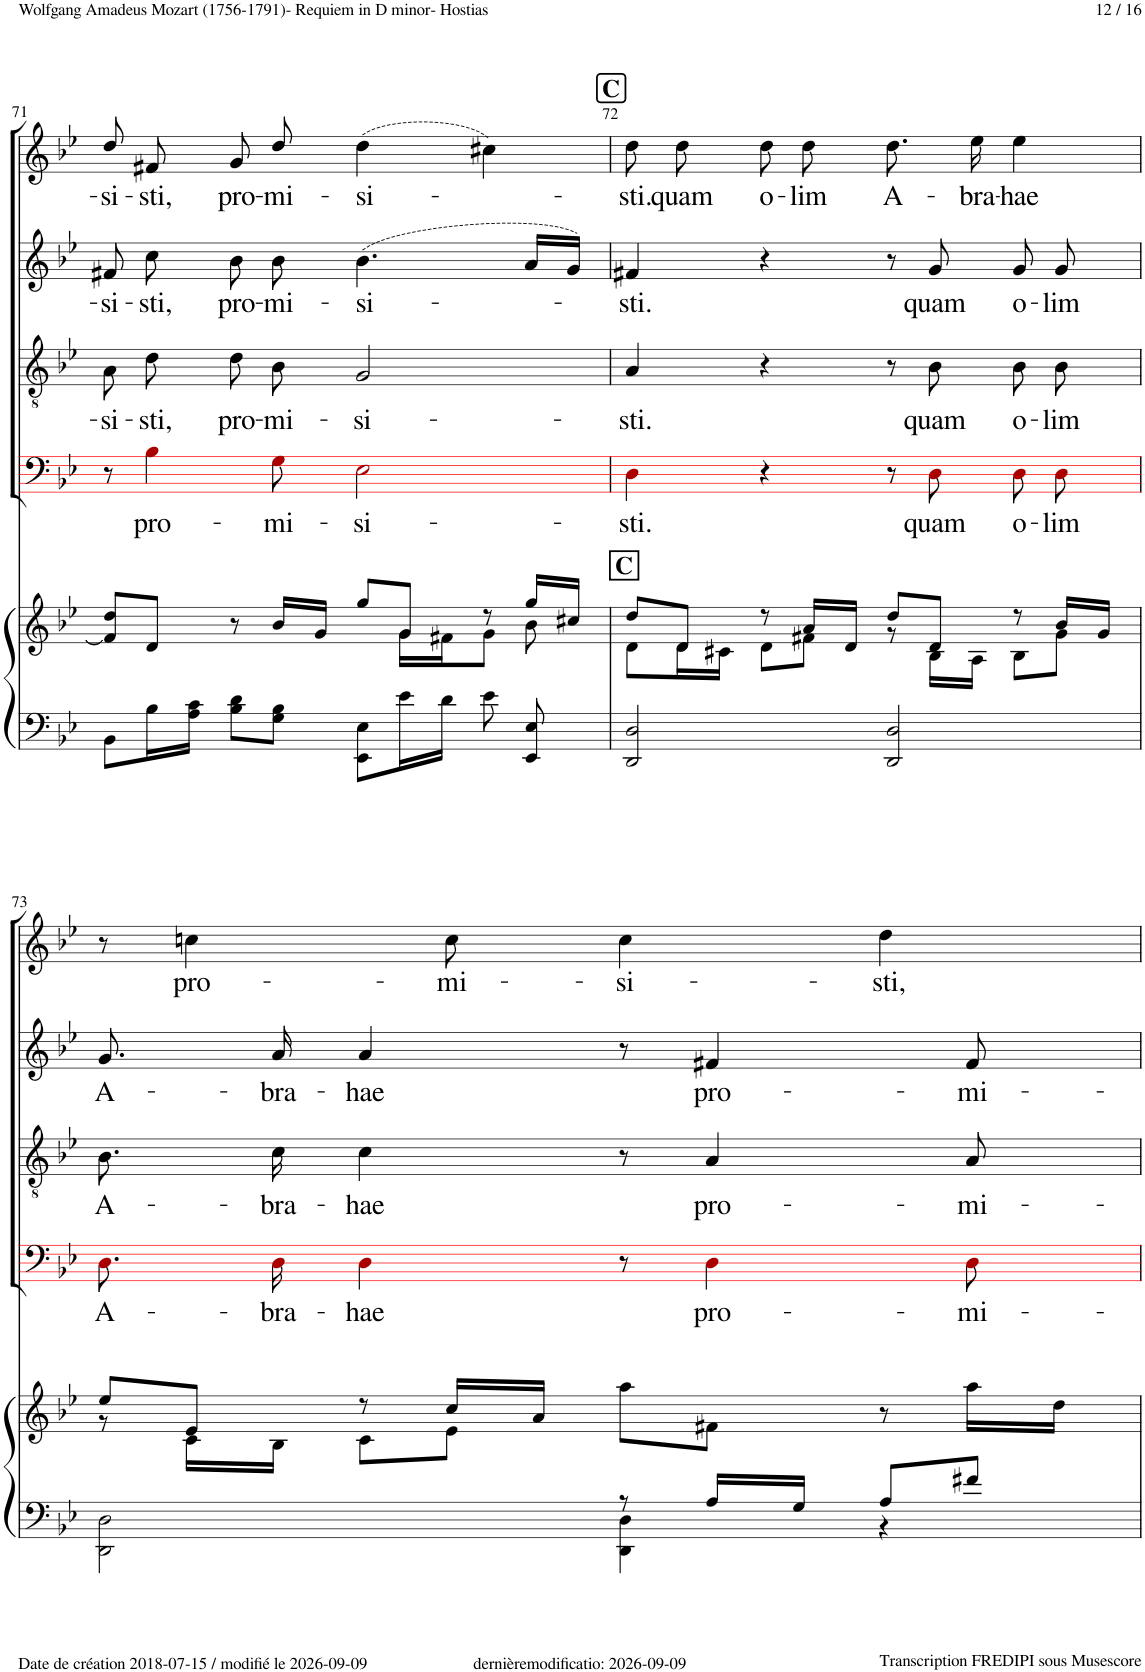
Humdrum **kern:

**kern	**kern	**kern	**text	**kern	**text	**kern	**text	**kern	**text
*part5	*part5	*part4	*part4	*part3	*part3	*part2	*part2	*part1	*part1
*staff6	*staff5	*staff4	*staff4	*staff3	*staff3	*staff2	*staff2	*staff1	*staff1
*I"Piano	*	*I"Bass	*	*I"Tenor	*	*I"Alto	*	*I"Soprano	*
*I'Pno	*	*	*	*	*	*	*	*	*
!!LO:PB:g=z
*clefF4	*clefG2	*clefF4	*	*clefGv2	*	*clefG2	*	*clefG2	*
*	*	*ITrd8c14	*	*	*	*	*	*	*
*k[b-e-]	*k[b-e-]	*k[b-e-]	*	*k[b-e-]	*	*k[b-e-]	*	*k[b-e-]	*
*M4/4	*M4/4	*M4/4	*	*M4/4	*	*M4/4	*	*M4/4	*
*met(c)	*met(c)	*met(c)	*	*met(c)	*	*met(c)	*	*met(c)	*
=71	=71	=71	=71	=71	=71	=71	=71	=71	=71
*	*^	*	*	*	*	*	*	*	*
!	!	!	!	!	!	!LO:LY:b	!	!LO:LY:b	!	!LO:LY:b
8BB-\L	8f#/] 8dd/L	2ryy	8r	.	8A!\L	-si-	8f#X!/	-si-	8dd!/L	-si-
!	!	!	!	!LO:LY:b	!	!LO:LY:b	!	!LO:LY:b	!	!LO:LY:b
16B-\L	8d/J	.	4B-!i\	pro-	8d!\J	-sti,	8cc!\	-sti,	8f#X!/J	-sti,
16A\ 16c\JJ	.	.	.	.	.	.	.	.	.	.
!	!	!	!	!	!	!LO:LY:b	!	!LO:LY:b	!	!LO:LY:b
8B-\ 8d\L	8r	.	.	.	8d!\L	pro-	8b-!\	pro-	8g!/L	pro-
!	!	!	!	!LO:LY:b	!	!LO:LY:b	!	!LO:LY:b	!	!LO:LY:b
8G\ 8B-\J	16b-/LL	.	8G!i\	-mi-	8B-!\J	-mi-	8b-!\	-mi-	8dd!/J	-mi-
.	16g/JJ	.	.	.	.	.	.	.	.	.
!	!	!	!	!LO:LY:b	!	!LO:LY:b	!	!LO:LY:b	!	!LO:LY:b
8EE-\ 8E-\L	8gg/L	8ryy	2E-!i\	-si-	2G!/	-si-	(4.b-!\	-si-	(4dd!\	-si-
16e-\L	8g/J	16g\LL	.	.	.	.	.	.	.	.
16d\JJ	.	16f#X\J	.	.	.	.	.	.	.	.
8e-\	8r	8g\J	.	.	.	.	.	.	4cc#X!\)	.
8EE-/ 8E-/	16gg/LL	8b-\	.	.	.	.	16a!/LL	.	.	.
.	16cc#X/JJ	.	.	.	.	.	16g!/JJ)	.	.	.
!!LO:REH:place=s1:a:B:cj:fs=14:t=C
=72	=72	=72	=72	=72	=72	=72	=72	=72	=72	=72
!	!LO:TX:a:B:t=C	!	!	!	!	!	!	!	!	!
!	!	!	!	!LO:LY:b	!	!LO:LY:b	!	!LO:LY:b	!	!LO:LY:b
2DD/ 2D/	8dd/L	8d\L	4D!i\	-sti.	4A!/	-sti.	4f#X!/	-sti.	8dd'~!\L	-sti.
!	!	!	!	!	!	!	!	!	!	!LO:LY:b
.	8d/J	16d\L	.	.	.	.	.	.	8dd!\J	quam
.	.	16c#X\JJ	.	.	.	.	.	.	.	.
!	!	!	!	!	!	!	!	!	!	!LO:LY:b
.	8r	8d\L	4r	.	4r	.	4r	.	8dd!\L	o-
!	!	!	!	!	!	!	!	!	!	!LO:LY:b
.	16a/LL	8f#X\J	.	.	.	.	.	.	8dd!\J	-lim
.	16d/JJ	.	.	.	.	.	.	.	.	.
!	!	!	!	!	!	!	!	!	!	!LO:LY:b
2DD/ 2D/	8dd/L	8r	8r	.	8r	.	8r	.	8.dd!\L	A-
!	!	!	!	!LO:LY:b	!	!LO:LY:b	!	!LO:LY:b	!	!
.	8d/J	16B-\LL	8D!i\	quam	8B-!\	quam	8g!/	quam	.	.
!	!	!	!	!	!	!	!	!	!	!LO:LY:b
.	.	16A\JJ	.	.	.	.	.	.	16ee-!\Jk	-bra-
!	!	!	!	!LO:LY:b	!	!LO:LY:b	!	!LO:LY:b	!	!LO:LY:b
.	8r	8B-\L	8D!i\L	o-	8B-!\L	o-	8g!/	o-	4ee-!\	-hae
!	!	!	!	!LO:LY:b	!	!LO:LY:b	!	!LO:LY:b	!	!
.	16b-/LL	8g\J	8D!i\J	-lim	8B-!\J	-lim	8g!/	-lim	.	.
.	16g/JJ	.	.	.	.	.	.	.	.	.
!!LO:LB:g=z
=73	=73	=73	=73	=73	=73	=73	=73	=73	=73	=73
*^	*	*	*	*	*	*	*	*	*	*
!	!	!	!	!	!LO:LY:b	!	!LO:LY:b	!	!LO:LY:b	!	!
2DD\ 2D\	2ryy	8ee-/L	8r	8.D!i\L	A-	8.B-!\L	A-	8.g!/	A-	8r	.
!	!	!	!	!	!	!	!	!	!	!	!LO:LY:b
.	.	8e-/J	16c\LL	.	.	.	.	.	.	4ccn!\	pro-
!	!	!	!	!	!LO:LY:b	!	!LO:LY:b	!	!LO:LY:b	!	!
.	.	.	16B-\JJ	16D!i\Jk	-bra-	16c!\Jk	-bra-	16a!/	-bra-	.	.
!	!	!	!	!	!LO:LY:b	!	!LO:LY:b	!	!LO:LY:b	!	!
.	.	8r	8c\L	4D!i\	-hae	4c!\	-hae	4a!/	-hae	.	.
!	!	!	!	!	!	!	!	!	!	!	!LO:LY:b
.	.	16cc/LL	8e-\J	.	.	.	.	.	.	8cc!\	-mi-
.	.	16a/JJ	.	.	.	.	.	.	.	.	.
!	!	!	!	!	!	!	!	!	!	!	!LO:LY:b
8r	4DD\ 4D\	8aa\L	2ryy	8r	.	8r	.	8r	.	4cc!\	-si-
!	!	!	!	!	!LO:LY:b	!	!LO:LY:b	!	!LO:LY:b	!	!
16A/LL	.	8f#X\J	.	4D!i\	pro-	4A!/	pro-	4f#X!/	pro-	.	.
16G/JJ	.	.	.	.	.	.	.	.	.	.	.
!	!	!	!	!	!	!	!	!	!	!	!LO:LY:b
8A/L	4r	8r	.	.	.	.	.	.	.	4dd!\	-sti,
!	!	!	!	!	!LO:LY:b	!	!LO:LY:b	!	!LO:LY:b	!	!
8f#X/J	.	16aa\LL	.	8D!i\	-mi-	8A!/	-mi-	8f#!/	-mi-	.	.
.	.	16dd\JJ	.	.	.	.	.	.	.	.	.
*v	*v	*	*	*	*	*	*	*	*	*	*
*	*v	*v	*	*	*	*	*	*	*	*
=	=	=	=	=	=	=	=	=	=
*-	*-	*-	*-	*-	*-	*-	*-	*-	*-
